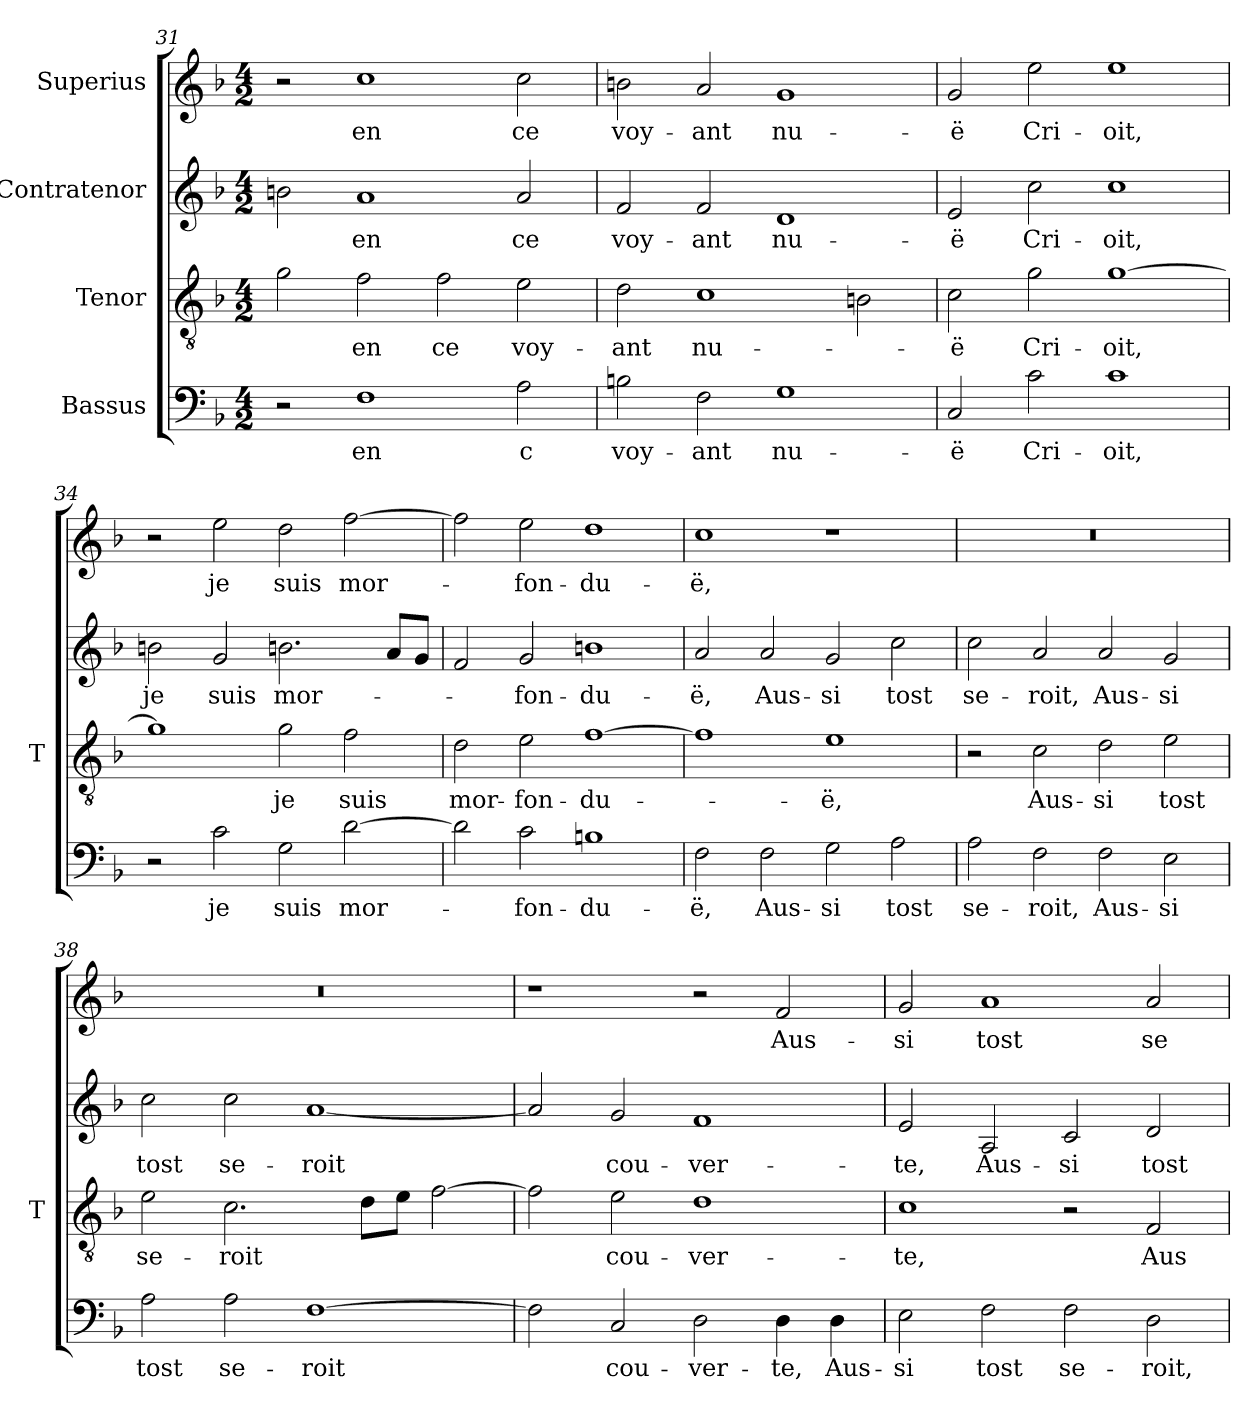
**kern	**text	**kern	**text	**kern	**text	**kern	**text
*part4	*part4	*part3	*part3	*part2	*part2	*part1	*part1
*staff4	*staff4	*staff3	*staff3	*staff2	*staff2	*staff1	*staff1
*I"Bassus	*	*I"Tenor	*	*I"Contratenor	*	*I"Superius	*
*	*	*I'T	*	*	*	*	*
*clefF4	*	*clefGv2	*	*clefG2	*	*clefG2	*
*k[b-]	*	*k[b-]	*	*k[b-]	*	*k[b-]	*
*M4/2	*	*M4/2	*	*M4/2	*	*M4/2	*
=31	=31	=31	=31	=31	=31	=31	=31
2r	.	2g	.	2bn	.	2r	.
1F	-en	2f	-en	1a	-en	1cc	-en
.	.	2f	-ce	.	.	.	.
2A	-c	2e	voy-	2a	-ce	2cc	-ce
=32	=32	=32	=32	=32	=32	=32	=32
2Bn	voy-	2d	-ant	2f	voy-	2bn	voy-
2F	-ant	1c	nu-	2f	-ant	2a	-ant
1G	nu-	.	.	1d	nu-	1g	nu-
.	.	2Bn	.	.	.	.	.
=33	=33	=33	=33	=33	=33	=33	=33
2C	-ë	2c	-ë	2e	-ë	2g	-ë
2c	Cri-	2g	Cri-	2cc	Cri-	2ee	Cri-
1c	-oit,	[1g	-oit,	1cc	-oit,	1ee	-oit,
=34	=34	=34	=34	=34	=34	=34	=34
2r	.	1g]	.	2bn	-je	2r	.
2c	-je	.	.	2g	-suis	2ee	-je
2G	-suis	2g	-je	2.bn	mor-	2dd	-suis
[2d	mor-	2f	-suis	.	.	[2ff	mor-
.	.	.	.	8aL	.	.	.
.	.	.	.	8gJ	.	.	.
=35	=35	=35	=35	=35	=35	=35	=35
2d]	.	2d	mor-	2f	.	2ff]	.
2c	fon-	2e	fon-	2g	fon-	2ee	fon-
1Bn	du-	[1f	du-	1bn	du-	1dd	du-
=36	=36	=36	=36	=36	=36	=36	=36
2F	-ë,	1f]	.	2a	-ë,	1cc	-ë,
2F	Aus-	.	.	2a	Aus-	.	.
2G	-si	1e	-ë,	2g	-si	1r	.
2A	-tost	.	.	2cc	-tost	.	.
=37	=37	=37	=37	=37	=37	=37	=37
2A	se-	2r	.	2cc	se-	0r	.
2F	-roit,	2c	Aus-	2a	-roit,	.	.
2F	Aus-	2d	-si	2a	Aus-	.	.
2E	-si	2e	-tost	2g	-si	.	.
=38	=38	=38	=38	=38	=38	=38	=38
2A	-tost	2e	se-	2cc	-tost	0r	.
2A	se-	2.c	-roit	2cc	se-	.	.
[1F	-roit	.	.	[1a	-roit	.	.
.	.	8dL	.	.	.	.	.
.	.	8eJ	.	.	.	.	.
.	.	[2f	.	.	.	.	.
=39	=39	=39	=39	=39	=39	=39	=39
2F]	.	2f]	.	2a]	.	1r	.
2C	cou-	2e	cou-	2g	cou-	.	.
2D	ver-	1d	ver-	1f	ver-	2r	.
4D	-te,	.	.	.	.	2f	Aus-
4D	Aus-	.	.	.	.	.	.
=40	=40	=40	=40	=40	=40	=40	=40
2E	-si	1c	-te,	2e	-te,	2g	-si
2F	-tost	.	.	2A	Aus-	1a	-tost
2F	se-	2r	.	2c	-si	.	.
2D	-roit,	2F	Aus-	2d	-tost	2a	se-
=	=	=	=	=	=	=	=
*-	*-	*-	*-	*-	*-	*-	*-
